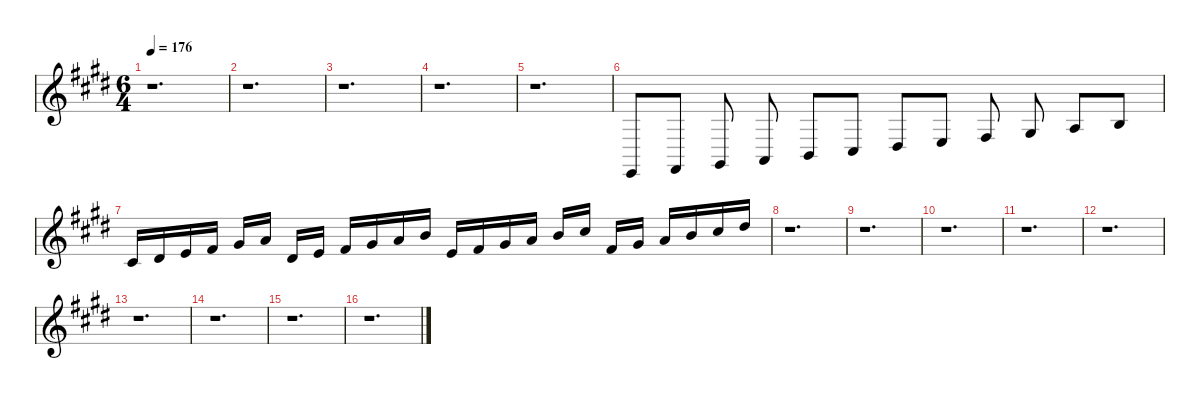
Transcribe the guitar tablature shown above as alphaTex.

\defaultSystemsLayout 4
\hideDynamics
\bracketExtendMode nobrackets
\singleTrackTrackNamePolicy hidden
\multiTrackTrackNamePolicy hidden
\firstSystemTrackNameMode fullname
\firstSystemTrackNameOrientation horizontal
\otherSystemsTrackNameOrientation horizontal
\track ("Harp" "hp.") {instrument orchestralharp}
\staff {score}
\tuning (E4 B3 G3 D3 A2 E2)
\ts (6 4)
\tempo 176
\clef g2
\ks e
r.1{d dy ff beam Down} |
r.1{d beam Down} |
r.1{d beam Down} |
r.1{d beam Down} |
r.1{d beam Down} |
0.6{acc forcenatural}.8{beam Up} 2.6{acc #}.8{beam Up} 4.6{acc #}.8{beam Up beam split} 0.5{acc forcenatural}.8{beam Up} 2.5{acc forcenatural}.8{beam Up} 4.5{acc #}.8{beam Up} 1.4{acc #}.8{beam Up} 2.4{acc forcenatural}.8{beam Up} 4.4{acc #}.8{beam Up beam split} 1.3{acc #}.8{beam Up} 2.3{acc forcenatural}.8{beam Up} 0.2{acc forcenatural}.8{beam Up} |
2.2{acc #}.16{beam Up} 4.2{acc #}.16{beam Up} 0.1{acc forcenatural}.16{beam Up} 2.1{acc #}.16{beam Up} 4.1{acc #}.16{beam Up} 5.1{acc forcenatural}.16{beam Up beam split} 4.2{acc #}.16{beam Up} 5.2{acc forcenatural}.16{beam Up} 2.1{acc #}.16{beam Up} 4.1{acc #}.16{beam Up} 5.1{acc forcenatural}.16{beam Up} 7.1{acc forcenatural}.16{beam Up} 0.1{acc forcenatural}.16{beam Up} 7.2{acc #}.16{beam Up} 4.1{acc #}.16{beam Up} 5.1{acc forcenatural}.16{beam Up} 7.1{acc forcenatural}.16{beam Up} 9.1{acc #}.16{beam Up beam split} 7.2{acc #}.16{beam Up} 9.2{acc #}.16{beam Up} 10.2{acc forcenatural}.16{beam Up} 7.1{acc forcenatural}.16{beam Up} 9.1{acc #}.16{beam Up} 11.1{acc #}.16{beam Up} |
r.1{d beam Down} |
r.1{d beam Down} |
r.1{d beam Down} |
r.1{d beam Down} |
r.1{d beam Down} |
r.1{d beam Down} |
r.1{d beam Down} |
r.1{d beam Down} |
r.1{d beam Down}
